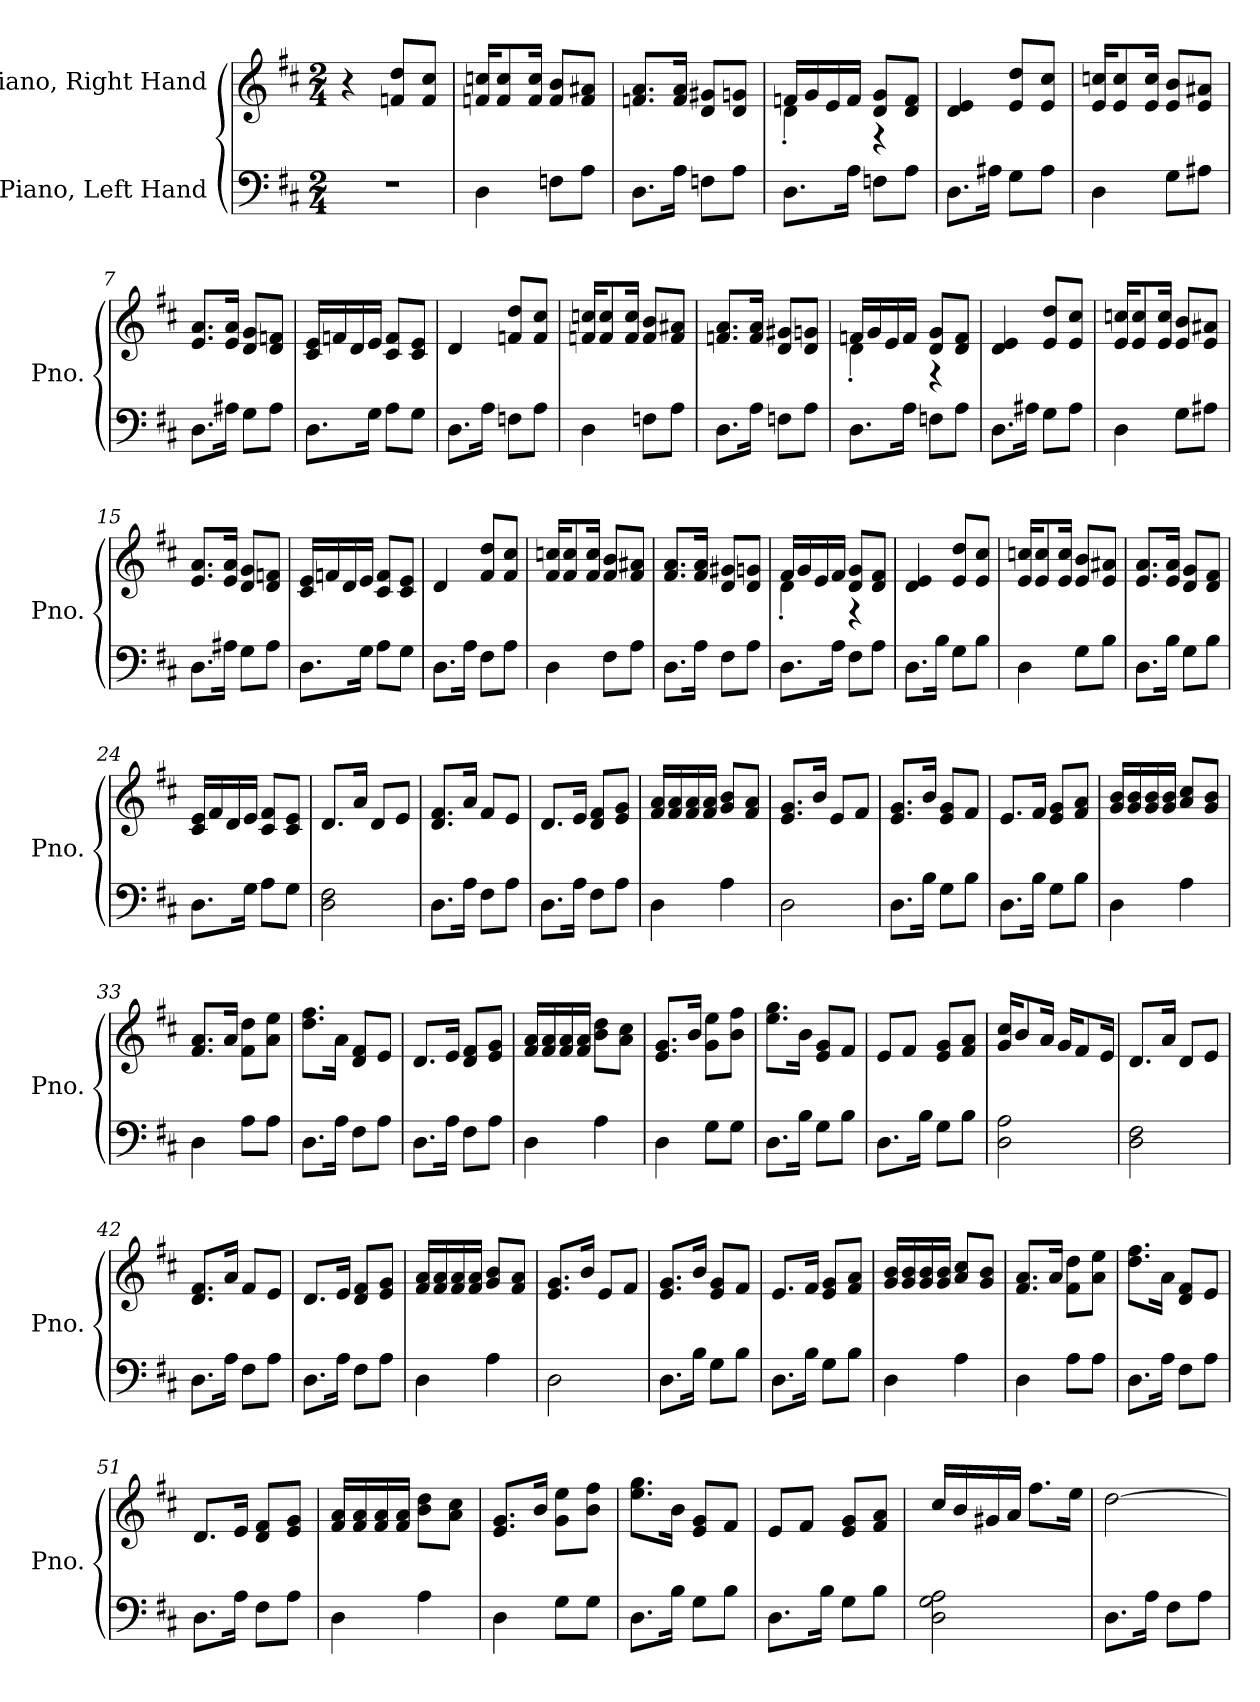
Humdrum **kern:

**kern	**kern
*part2	*part1
*staff2	*staff1
*I"Piano, Left Hand	*I"Piano, Right Hand
*I'Pno.	*I'Pno.
*clefF4	*clefG2
*k[f#c#]	*k[f#c#]
*M2/4	*M2/4
*MM80	*MM80
=1	=1
2r	4r
.	8fn/ 8dd/L
.	8f/ 8cc#/J
=2	=2
4D\	16fn/ 16ccn/KL
.	8f/ 8cc/
.	16f/ 16cc/Jk
8Fn\L	8f/ 8b/L
8A\J	8f/ 8a#X/J
=3	=3
8.D\L	8.fn/ 8.a/L
16A\Jk	16f/ 16a/Jk
8Fn\L	8d/ 8g#X/L
8A\J	8d/ 8gn/J
=4	=4
*	*^
8.D\L	16fn/LL	4d'\
.	16g/	.
.	16e/	.
16A\Jk	16f/JJ	.
8Fn\L	8d/ 8g/L	4r
8A\J	8d/ 8f/J	.
*	*v	*v
=5	=5
8.D\L	4d/ 4e/
16A#X\Jk	.
8G\L	8e/ 8dd/L
8A#\J	8e/ 8cc#/J
!!LO:LB:g=z
=6	=6
4D\	16e/ 16ccn/KL
.	8e/ 8cc/
.	16e/ 16cc/Jk
8G\L	8e/ 8b/L
8A#X\J	8e/ 8a#X/J
=7	=7
8.D\L	8.e/ 8.a/L
16A#X\Jk	16e/ 16a/Jk
8G\L	8d/ 8g/L
8A#\J	8d/ 8fn/J
=8	=8
8.D\L	16c#/ 16e/LL
.	16fn/
.	16d/
16G\Jk	16e/JJ
8A\L	8c#/ 8f/L
8G\J	8c#/ 8e/J
=9	=9
8.D\L	4d/
16A\Jk	.
8Fn\L	8fn/ 8dd/L
8A\J	8f/ 8cc#/J
=10	=10
4D\	16fn/ 16ccn/KL
.	8f/ 8cc/
.	16f/ 16cc/Jk
8Fn\L	8f/ 8b/L
8A\J	8f/ 8a#X/J
=11	=11
8.D\L	8.fn/ 8.a/L
16A\Jk	16f/ 16a/Jk
8Fn\L	8d/ 8g#X/L
8A\J	8d/ 8gn/J
!!LO:LB:g=z
=12	=12
*	*^
8.D\L	16fn/LL	4d'\
.	16g/	.
.	16e/	.
16A\Jk	16f/JJ	.
8Fn\L	8d/ 8g/L	4r
8A\J	8d/ 8f/J	.
*	*v	*v
=13	=13
8.D\L	4d/ 4e/
16A#X\Jk	.
8G\L	8e/ 8dd/L
8A#\J	8e/ 8cc#/J
=14	=14
4D\	16e/ 16ccn/KL
.	8e/ 8cc/
.	16e/ 16cc/Jk
8G\L	8e/ 8b/L
8A#X\J	8e/ 8a#X/J
=15	=15
8.D\L	8.e/ 8.a/L
16A#X\Jk	16e/ 16a/Jk
8G\L	8d/ 8g/L
8A#\J	8d/ 8fn/J
=16	=16
8.D\L	16c#/ 16e/LL
.	16fn/
.	16d/
16G\Jk	16e/JJ
8A\L	8c#/ 8f/L
8G\J	8c#/ 8e/J
=17	=17
8.D\L	4d/
16A\Jk	.
8F#\L	8f#/ 8dd/L
8A\J	8f#/ 8cc#/J
!!LO:LB:g=z
=18	=18
4D\	16f#/ 16ccn/KL
.	8f#/ 8cc/
.	16f#/ 16cc/Jk
8F#\L	8f#/ 8b/L
8A\J	8f#/ 8a#X/J
=19	=19
8.D\L	8.f#/ 8.a/L
16A\Jk	16f#/ 16a/Jk
8F#\L	8d/ 8g#X/L
8A\J	8d/ 8gn/J
=20	=20
*	*^
8.D\L	16f#/LL	4d'\
.	16g/	.
.	16e/	.
16A\Jk	16f#/JJ	.
8F#\L	8d/ 8g/L	4r
8A\J	8d/ 8f#/J	.
*	*v	*v
=21	=21
8.D\L	4d/ 4e/
16B\Jk	.
8G\L	8e/ 8dd/L
8B\J	8e/ 8cc#/J
=22	=22
4D\	16e/ 16ccn/KL
.	8e/ 8cc/
.	16e/ 16cc/Jk
8G\L	8e/ 8b/L
8B\J	8e/ 8a#X/J
=23	=23
8.D\L	8.e/ 8.a/L
16B\Jk	16e/ 16a/Jk
8G\L	8d/ 8g/L
8B\J	8d/ 8f#/J
!!LO:LB:g=z
=24	=24
8.D\L	16c#/ 16e/LL
.	16f#/
.	16d/
16G\Jk	16e/JJ
8A\L	8c#/ 8f#/L
8G\J	8c#/ 8e/J
=25	=25
2D\ 2F#\	8.d/L
.	16a/Jk
.	8d/L
.	8e/J
=26	=26
8.D\L	8.d/ 8.f#/L
16A\Jk	16a/Jk
8F#\L	8f#/L
8A\J	8e/J
=27	=27
8.D\L	8.d/L
16A\Jk	16e/Jk
8F#\L	8d/ 8f#/L
8A\J	8e/ 8g/J
=28	=28
4D\	16f#/ 16a/LL
.	16f#/ 16a/
.	16f#/ 16a/
.	16f#/ 16a/JJ
4A\	8g/ 8b/L
.	8f#/ 8a/J
=29	=29
2D\	8.e/ 8.g/L
.	16b/Jk
.	8e/L
.	8f#/J
=30	=30
8.D\L	8.e/ 8.g/L
16B\Jk	16b/Jk
8G\L	8e/ 8g/L
8B\J	8f#/J
!!LO:LB:g=z
=31	=31
8.D\L	8.e/L
16B\Jk	16f#/Jk
8G\L	8e/ 8g/L
8B\J	8f#/ 8a/J
=32	=32
4D\	16g/ 16b/LL
.	16g/ 16b/
.	16g/ 16b/
.	16g/ 16b/JJ
4A\	8a/ 8cc#/L
.	8g/ 8b/J
=33	=33
4D\	8.f#/ 8.a/L
.	16a/Jk
8A\L	8f#\ 8dd\L
8A\J	8a\ 8ee\J
=34	=34
8.D\L	8.dd\ 8.ff#\L
16A\Jk	16a\Jk
8F#\L	8d/ 8f#/L
8A\J	8e/J
=35	=35
8.D\L	8.d/L
16A\Jk	16e/Jk
8F#\L	8d/ 8f#/L
8A\J	8e/ 8g/J
=36	=36
4D\	16f#/ 16a/LL
.	16f#/ 16a/
.	16f#/ 16a/
.	16f#/ 16a/JJ
4A\	8b\ 8dd\L
.	8a\ 8cc#\J
=37	=37
4D\	8.e/ 8.g/L
.	16b/Jk
8G\L	8g\ 8ee\L
8G\J	8b\ 8ff#\J
!!LO:PB:g=z
=38	=38
8.D\L	8.ee\ 8.gg\L
16B\Jk	16b\Jk
8G\L	8e/ 8g/L
8B\J	8f#/J
=39	=39
8.D\L	8e/L
.	8f#/J
16B\Jk	.
8G\L	8e/ 8g/L
8B\J	8f#/ 8a/J
=40	=40
2D\ 2A\	16g/ 16cc#/KL
.	8b/
.	16a/Jk
.	16g/KL
.	8f#/
.	16e/Jk
=41	=41
2D\ 2F#\	8.d/L
.	16a/Jk
.	8d/L
.	8e/J
=42	=42
8.D\L	8.d/ 8.f#/L
16A\Jk	16a/Jk
8F#\L	8f#/L
8A\J	8e/J
=43	=43
8.D\L	8.d/L
16A\Jk	16e/Jk
8F#\L	8d/ 8f#/L
8A\J	8e/ 8g/J
=44	=44
4D\	16f#/ 16a/LL
.	16f#/ 16a/
.	16f#/ 16a/
.	16f#/ 16a/JJ
4A\	8g/ 8b/L
.	8f#/ 8a/J
!!LO:LB:g=z
=45	=45
2D\	8.e/ 8.g/L
.	16b/Jk
.	8e/L
.	8f#/J
=46	=46
8.D\L	8.e/ 8.g/L
16B\Jk	16b/Jk
8G\L	8e/ 8g/L
8B\J	8f#/J
=47	=47
8.D\L	8.e/L
16B\Jk	16f#/Jk
8G\L	8e/ 8g/L
8B\J	8f#/ 8a/J
=48	=48
4D\	16g/ 16b/LL
.	16g/ 16b/
.	16g/ 16b/
.	16g/ 16b/JJ
4A\	8a/ 8cc#/L
.	8g/ 8b/J
=49	=49
4D\	8.f#/ 8.a/L
.	16a/Jk
8A\L	8f#\ 8dd\L
8A\J	8a\ 8ee\J
=50	=50
8.D\L	8.dd\ 8.ff#\L
16A\Jk	16a\Jk
8F#\L	8d/ 8f#/L
8A\J	8e/J
=51	=51
8.D\L	8.d/L
16A\Jk	16e/Jk
8F#\L	8d/ 8f#/L
8A\J	8e/ 8g/J
!!LO:LB:g=z
=52	=52
4D\	16f#/ 16a/LL
.	16f#/ 16a/
.	16f#/ 16a/
.	16f#/ 16a/JJ
4A\	8b\ 8dd\L
.	8a\ 8cc#\J
=53	=53
4D\	8.e/ 8.g/L
.	16b/Jk
8G\L	8g\ 8ee\L
8G\J	8b\ 8ff#\J
=54	=54
8.D\L	8.ee\ 8.gg\L
16B\Jk	16b\Jk
8G\L	8e/ 8g/L
8B\J	8f#/J
=55	=55
8.D\L	8e/L
.	8f#/J
16B\Jk	.
8G\L	8e/ 8g/L
8B\J	8f#/ 8a/J
=56	=56
2D\ 2G\ 2A\	16cc#/LL
.	16b/
.	16g#X/
.	16a/JJ
.	8.ff#\L
.	16ee\Jk
=57	=57
8.D\L	[2dd\
16A\Jk	.
8F#\L	.
8A\J	.
=	=
*-	*-
